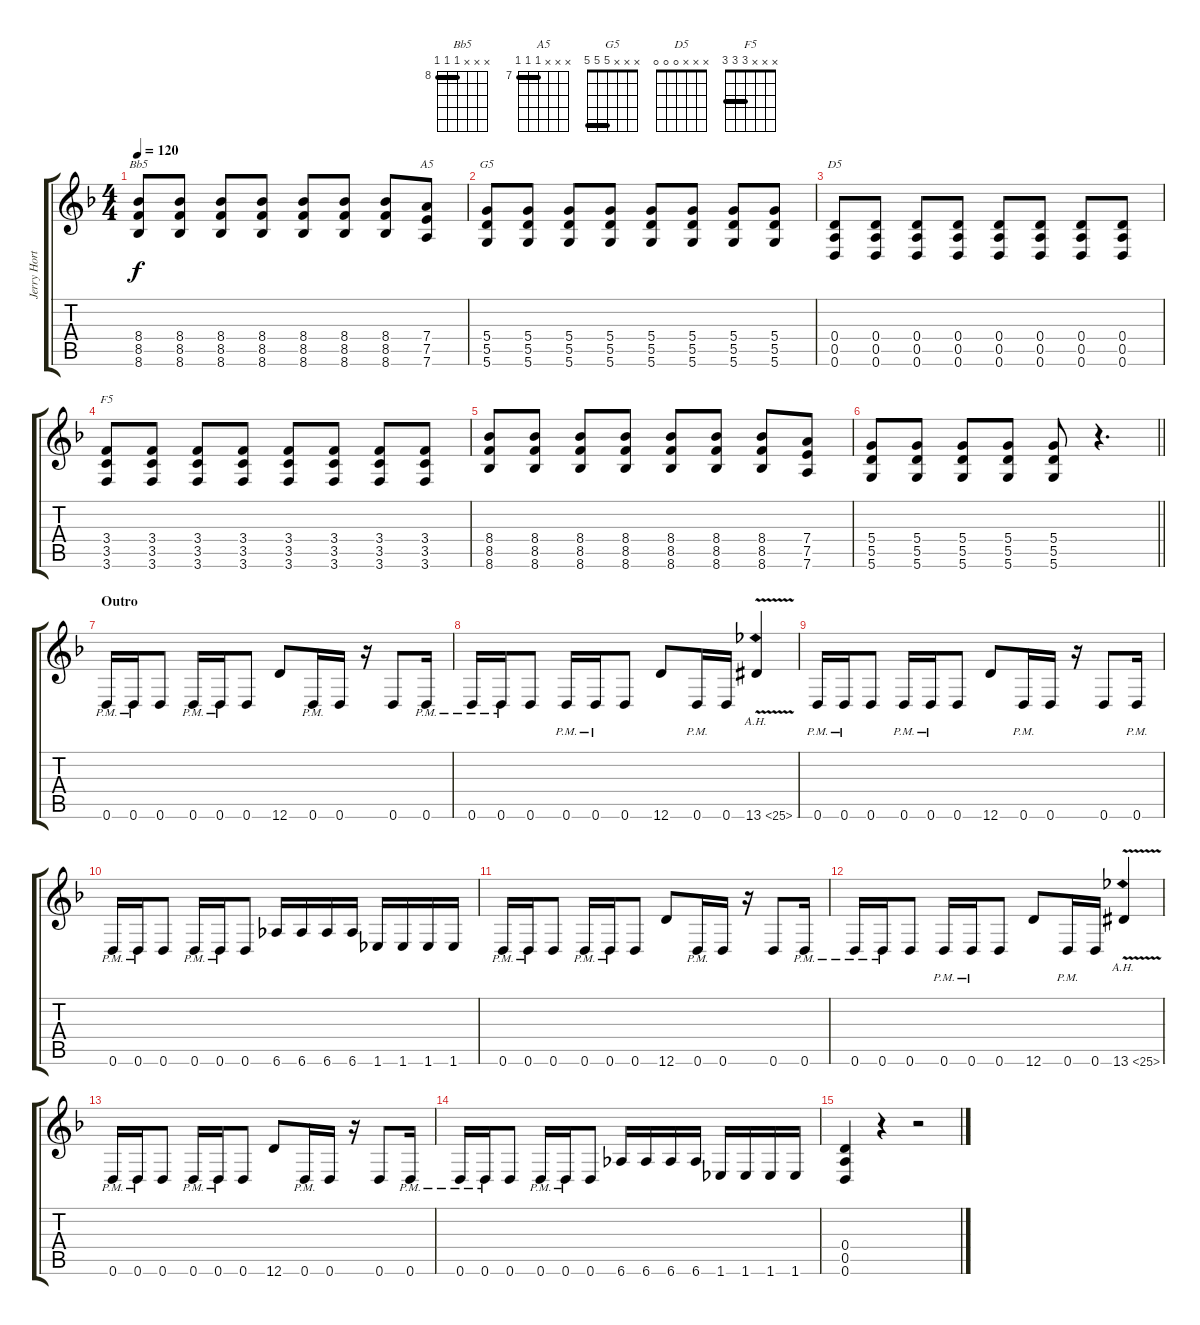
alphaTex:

\track ("Jerry Horton (Rhythm Left)" "Jerry Hort") {instrument distortionguitar}
\staff {score tabs}
\tuning (E4 B3 G3 D3 A2 D2) {hide}
\chord ("Bb5" x x x 8 8 8) {firstfret 8 barre 8}
\chord ("A5" x x x 7 7 7) {firstfret 7 barre 7}
\chord ("G5" x x x 5 5 5) {barre 5}
\chord ("D5" x x x 0 0 0)
\chord ("F5" x x x 3 3 3) {barre 3}
\ts (4 4)
\tempo 120
\clef g2
\ks dminor
(8.4 8.5 8.6).8{ch "Bb5" dy f} (8.4 8.5 8.6).8 (8.4 8.5 8.6).8 (8.4 8.5 8.6).8 (8.4 8.5 8.6).8 (8.4 8.5 8.6).8 (8.4 8.5 8.6).8 (7.4 7.5 7.6).8{ch "A5"} |
(5.4 5.5 5.6).8{ch "G5"} (5.4 5.5 5.6).8 (5.4 5.5 5.6).8 (5.4 5.5 5.6).8 (5.4 5.5 5.6).8 (5.4 5.5 5.6).8 (5.4 5.5 5.6).8 (5.4 5.5 5.6).8 |
(0.4 0.5 0.6).8{ch "D5"} (0.4 0.5 0.6).8 (0.4 0.5 0.6).8 (0.4 0.5 0.6).8 (0.4 0.5 0.6).8 (0.4 0.5 0.6).8 (0.4 0.5 0.6).8 (0.4 0.5 0.6).8 |
(3.4 3.5 3.6).8{ch "F5"} (3.4 3.5 3.6).8 (3.4 3.5 3.6).8 (3.4 3.5 3.6).8 (3.4 3.5 3.6).8 (3.4 3.5 3.6).8 (3.4 3.5 3.6).8 (3.4 3.5 3.6).8 |
(8.4 8.5 8.6).8 (8.4 8.5 8.6).8 (8.4 8.5 8.6).8 (8.4 8.5 8.6).8 (8.4 8.5 8.6).8 (8.4 8.5 8.6).8 (8.4 8.5 8.6).8 (7.4 7.5 7.6).8 |
\barLineRight lightlight
(5.4 5.5 5.6).8 (5.4 5.5 5.6).8 (5.4 5.5 5.6).8 (5.4 5.5 5.6).8 (5.4 5.5 5.6).8 r.4{d} |
\section ("" "Outro")
0.6{pm}.16 0.6{pm}.16 0.6.8 0.6{pm}.16 0.6{pm}.16 0.6.8 12.6.8 0.6{pm}.16 0.6.16 r.16 0.6.8 0.6{pm}.16 |
0.6{pm}.16 0.6{pm}.16 0.6.8 0.6{pm}.16 0.6{pm}.16 0.6.8 12.6.8 0.6{pm}.16 0.6.16 13.6{ah 12 v acc #}.4 |
0.6{pm}.16 0.6{pm}.16 0.6.8 0.6{pm}.16 0.6{pm}.16 0.6.8 12.6.8 0.6{pm}.16 0.6.16 r.16 0.6.8 0.6{pm}.16 |
0.6{pm}.16 0.6{pm}.16 0.6.8 0.6{pm}.16 0.6{pm}.16 0.6.8 6.6.16 6.6.16 6.6.16 6.6.16 1.6.16 1.6.16 1.6.16 1.6.16 |
0.6{pm}.16 0.6{pm}.16 0.6.8 0.6{pm}.16 0.6{pm}.16 0.6.8 12.6.8 0.6{pm}.16 0.6.16 r.16 0.6.8 0.6{pm}.16 |
0.6{pm}.16 0.6{pm}.16 0.6.8 0.6{pm}.16 0.6{pm}.16 0.6.8 12.6.8 0.6{pm}.16 0.6.16 13.6{ah 12 v acc #}.4 |
0.6{pm}.16 0.6{pm}.16 0.6.8 0.6{pm}.16 0.6{pm}.16 0.6.8 12.6.8 0.6{pm}.16 0.6.16 r.16 0.6.8 0.6{pm}.16 |
0.6{pm}.16 0.6{pm}.16 0.6.8 0.6{pm}.16 0.6{pm}.16 0.6.8 6.6.16 6.6.16 6.6.16 6.6.16 1.6.16 1.6.16 1.6.16 1.6.16 |
(0.4 0.5 0.6).4 r.4 r.2
